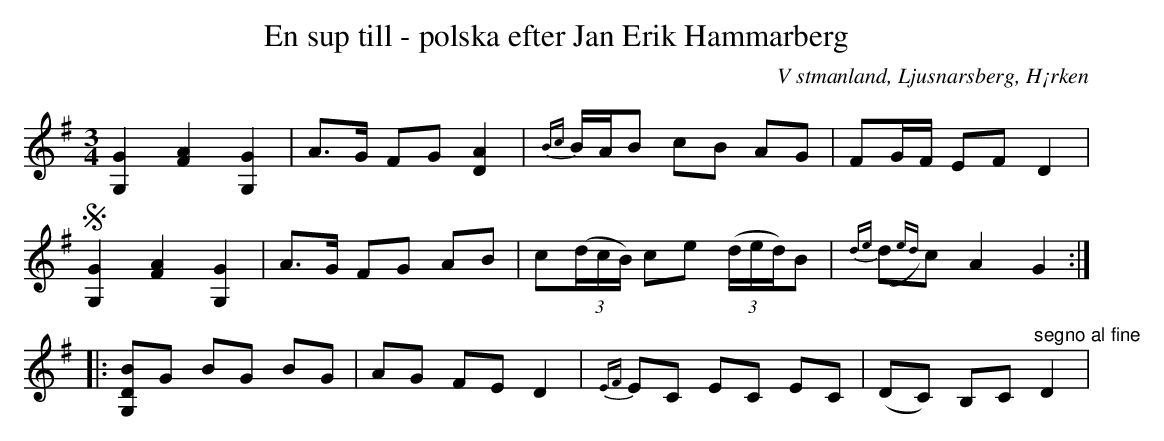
X:1
T:En sup till - polska efter Jan Erik Hammarberg
O:V stmanland, Ljusnarsberg, H¡rken
M:3/4
L:1/8
K:G
 [GG,]2 [AF]2 [GG,]2| A>G FG [AD]2 | {Bc}B/A/B cB AG | FG/F/ EF D2 |
S[GG,]2 [AF]2 [GG,]2| A>G FG AB | c((3d/c/B/) ce ((3d/e/d/)B | {de}(,d{ed})c A2 G2 ::
[BDG,]G BG BG | AG FE D2 | {EF}EC EC EC | (DC) B,C "^segno al fine"D2 |
